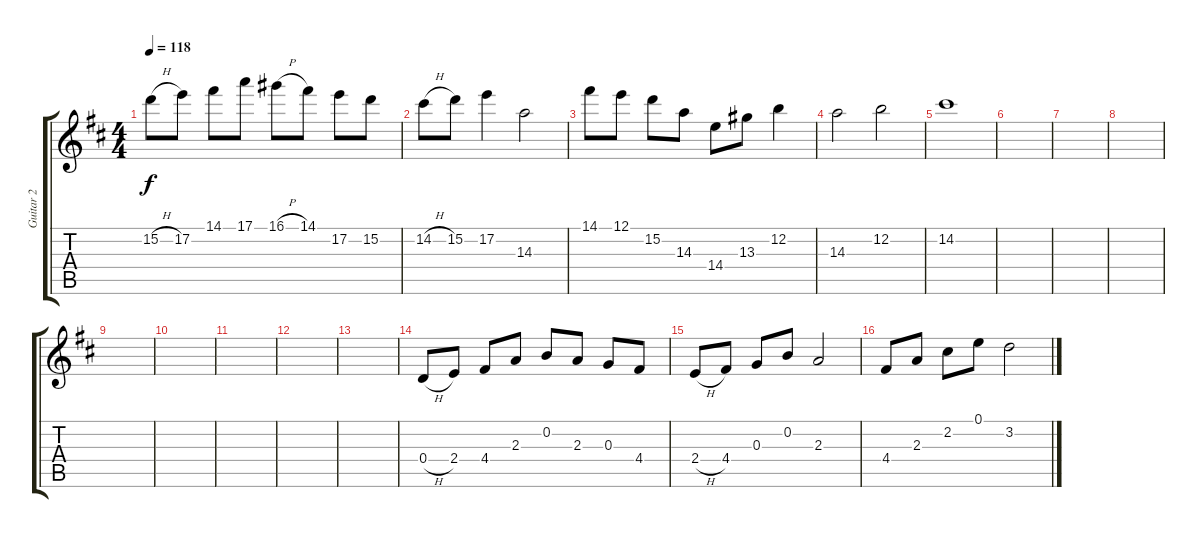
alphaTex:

\track ("Guitar 2" "Guitar 2") {instrument acousticguitarsteel}
\staff {score tabs}
\tuning (E4 B3 G3 D3 A2 E2) {hide}
\ts (4 4)
\tempo 118
\clef g2
\ks d
15.2{h}.8{dy f} 17.2.8 14.1.8 17.1.8 16.1{h}.8 14.1.8 17.2.8 15.2.8 |
14.2{h}.8 15.2.8 17.2.4 14.3.2 |
14.1.8 12.1.8 15.2.8 14.3.8 14.4.8 13.3.8 12.2.4 |
14.3.2 12.2.2 |
14.2.1 |
|
|
|
|
|
|
|
|
0.4{h}.8 2.4.8 4.4.8 2.3.8 0.2.8 2.3.8 0.3.8 4.4.8 |
2.4{h}.8 4.4.8 0.3.8 0.2.8 2.3.2 |
4.4.8 2.3.8 2.2.8 0.1.8 3.2.2
